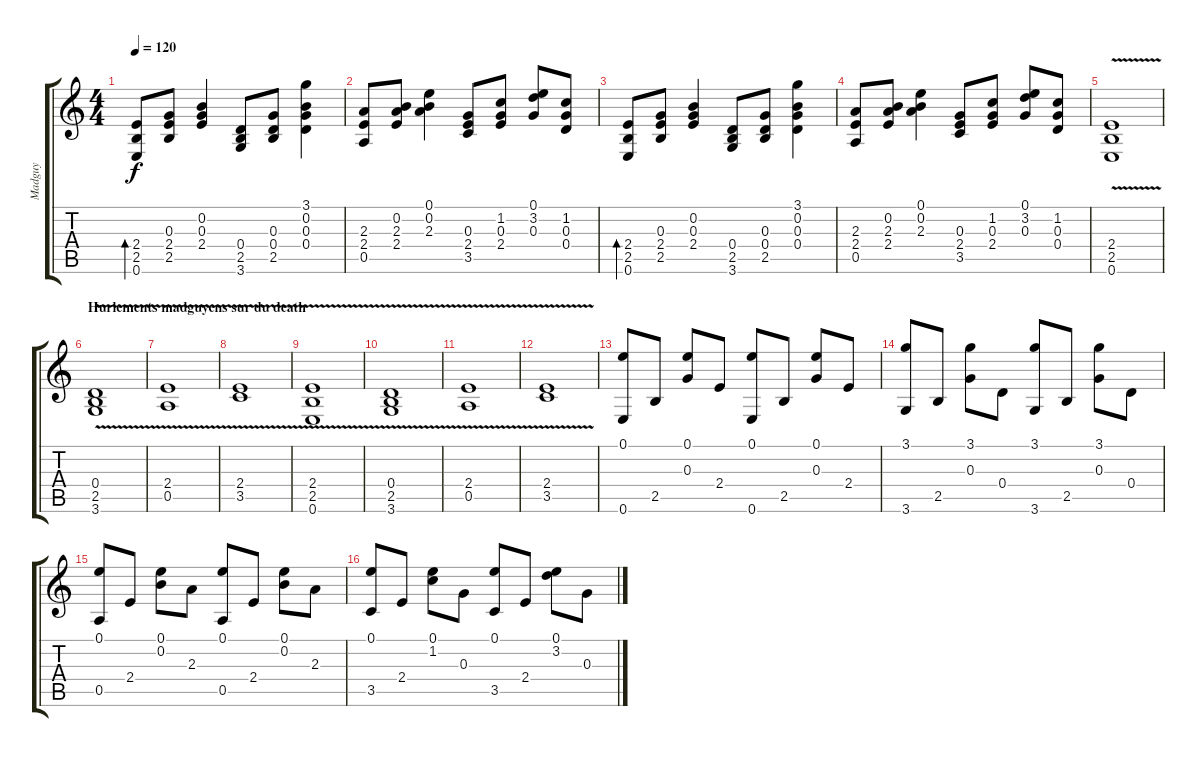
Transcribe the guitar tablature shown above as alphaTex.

\track ("Madguy" "Madguy") {instrument acousticguitarsteel}
\staff {score tabs}
\tuning (E4 B3 G3 D3 A2 E2) {hide}
\ts (4 4)
\tempo 120
\clef g2
\ks c
(2.4 2.5 0.6).8{bd 60 dy f volume 16} (0.3 2.4 2.5).8 (0.2 0.3 2.4).4 (0.4 2.5 3.6).8 (0.3 0.4 2.5).8 (3.1 0.2 0.3 0.4).4 |
(2.3 2.4 0.5).8 (0.2 2.3 2.4).8 (0.1 0.2 2.3).4 (0.3 2.4 3.5).8 (1.2 0.3 2.4).8 (0.1 3.2 0.3).8 (1.2 0.3 0.4).8 |
(2.4 2.5 0.6).8{bd 60 volume 16} (0.3 2.4 2.5).8 (0.2 0.3 2.4).4 (0.4 2.5 3.6).8 (0.3 0.4 2.5).8 (3.1 0.2 0.3 0.4).4 |
(2.3 2.4 0.5).8 (0.2 2.3 2.4).8 (0.1 0.2 2.3).4 (0.3 2.4 3.5).8 (1.2 0.3 2.4).8 (0.1 3.2 0.3).8 (1.2 0.3 0.4).8 |
(2.4{v} 2.5{v} 0.6{v}).1{instrument overdrivenguitar} |
\section ("" "Hurlements madguyens sur du death")
(0.4{v} 2.5{v} 3.6{v}).1 |
(2.4{v} 0.5{v}).1 |
(2.4{v} 3.5{v}).1 |
(2.4{v} 2.5{v} 0.6{v}).1{instrument overdrivenguitar} |
(0.4{v} 2.5{v} 3.6{v}).1 |
(2.4{v} 0.5{v}).1 |
(2.4{v} 3.5{v}).1 |
(0.1 0.6).8{volume 12 balance 8 instrument acousticguitarsteel} 2.5.8 (0.1 0.3).8 2.4.8 (0.1 0.6).8 2.5.8 (0.1 0.3).8 2.4.8 |
(3.1 3.6).8 2.5.8 (3.1 0.3).8 0.4.8 (3.1 3.6).8 2.5.8 (3.1 0.3).8 0.4.8 |
(0.1 0.5).8 2.4.8 (0.1 0.2).8 2.3.8 (0.1 0.5).8 2.4.8 (0.1 0.2).8 2.3.8 |
(0.1 3.5).8 2.4.8 (0.1 1.2).8 0.3.8 (0.1 3.5).8 2.4.8 (0.1 3.2).8 0.3.8
